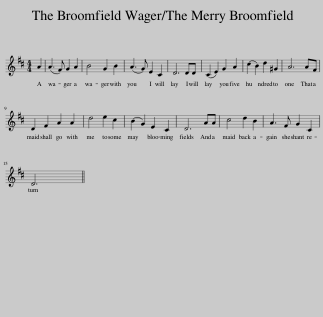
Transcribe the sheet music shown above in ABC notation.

X:1
L:1/8
M:4/4
I:linebreak $
K:D
V:1 treble
V:1
 A2 | (A3 F) G2 A2 | B4 G2 B2 | (A3 G) E2 C2 | D6 DD | %5
 (C2 E2) G2 A2 | (c2 B2) d2 ^G2 | A6 AF |$ D2 F2 A2 A2 | d4 e2 c2 | %10
 (B2 G2) E2 C2 | D6 AA | c4 d2 B2 | A3 F G2 C2 |$ D6 || %15
